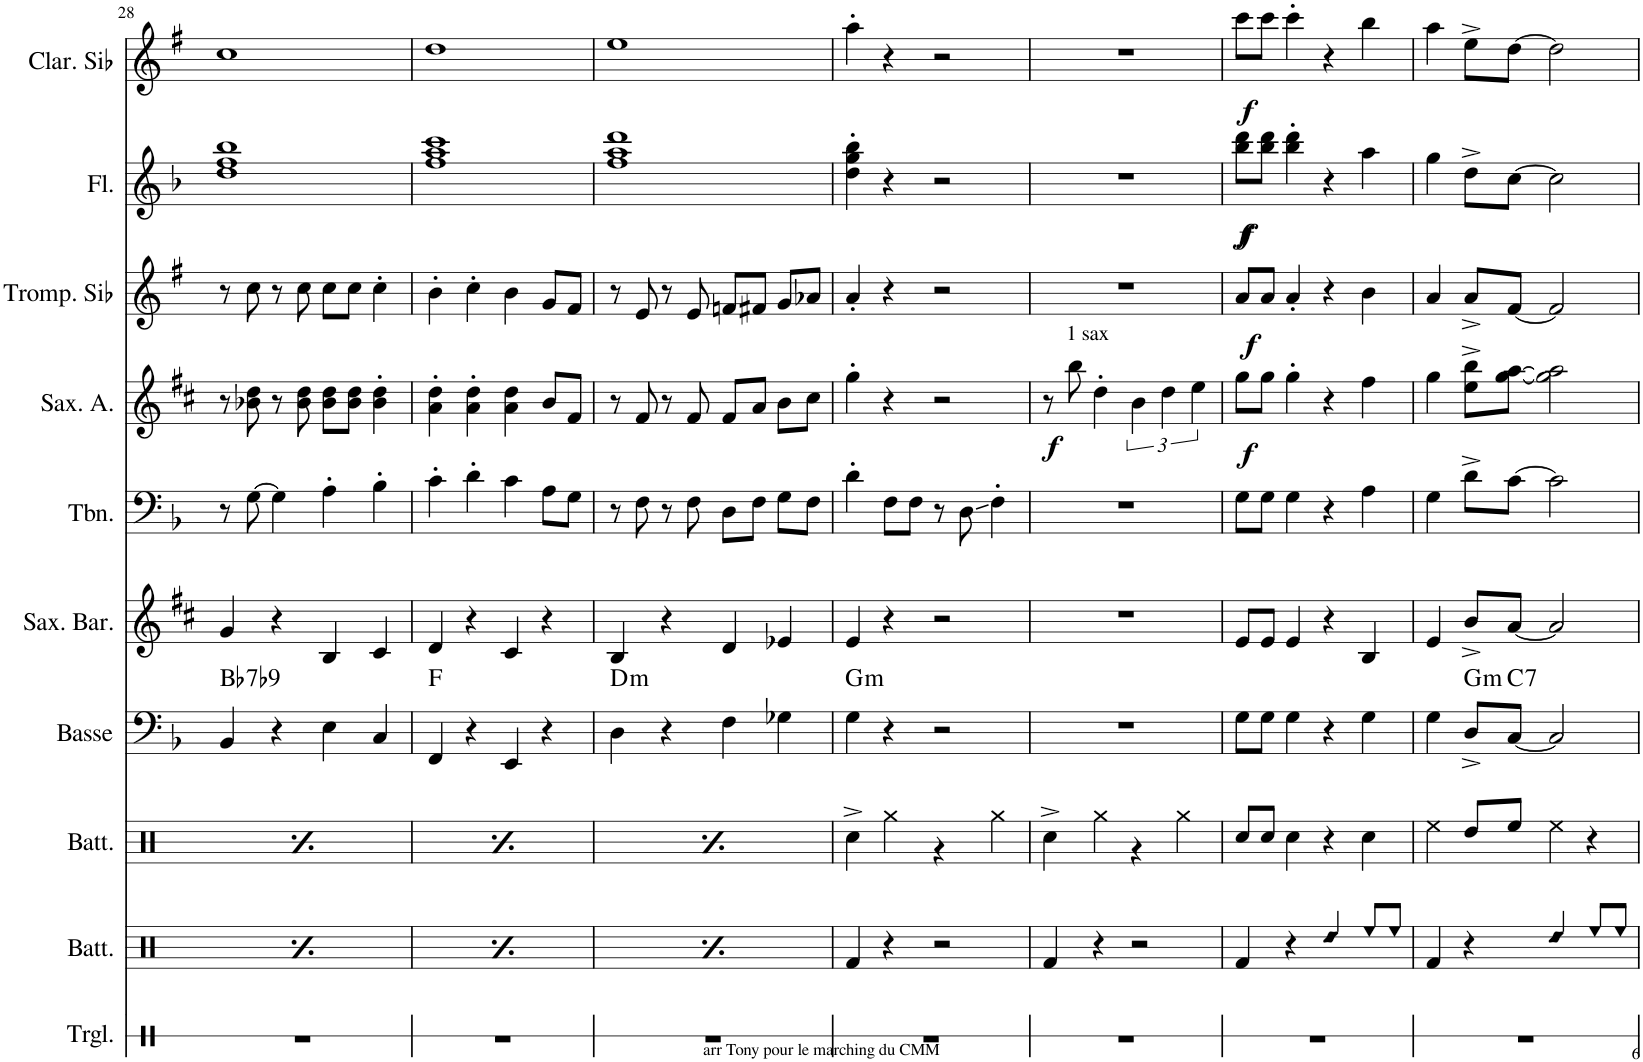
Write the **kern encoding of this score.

**kern	**kern	**kern	**kern	**harte	**kern	**kern	**kern	**dynam	**kern	**dynam	**kern	**dynam	**kern	**dynam
*part10	*part9	*part8	*part7	*part7	*part6	*part5	*part4	*part4	*part3	*part3	*part2	*part2	*part1	*part1
*staff10	*staff9	*staff8	*staff7	*	*staff6	*staff5	*staff4	*staff4	*staff3	*staff3	*staff2	*staff2	*staff1	*staff1
*I"Triangle	*I"Batterie	*I"Batterie	*I"Basse acoustique	*	*I"Saxophone Baryton	*I"Trombone	*I"Saxophone Alto	*	*I"Trompette en Sib	*	*I"Flûte	*	*I"Clarinette en Sib	*
*I'Trgl.	*I'Batt.	*I'Batt.	*I'Basse	*	*I'Sax. Bar.	*I'Tbn.	*I'Sax. A.	*	*I'Tromp. Sib	*	*I'Fl.	*	*I'Clar. Sib	*
!!LO:PB:g=z
*clefX	*clefX	*clefX	*clefF4	*	*clefG2	*clefF4	*clefG2	*	*clefG2	*	*clefG2	*	*clefG2	*
*	*	*	*Trd7c12	*	*Trd12c21	*	*Trd5c9	*	*Trd1c2	*	*	*	*Trd1c2	*
*k[]	*k[b-]	*k[b-]	*k[b-]	*	*k[f#c#]	*k[b-]	*k[f#c#]	*	*k[f#]	*	*k[b-]	*	*k[f#]	*
=28	=28	=28	=28	=28	=28	=28	=28	=28	=28	=28	=28	=28	=28	=28
!	!	!	!	!LO:H:kt=7	!	!	!	!	!	!	!	!	!	!
1r	4Rf/	4Ree\	4BB-/	Bb:7(b9)	4g/	8r	8r	.	8r	.	1dd 1ff 1bb-	.	1cc	.
.	.	.	.	.	.	[8G\	8b-X\ 8dd\	.	8cc\	.	.	.	.	.
.	4r	8Rgg/L	4r	.	4r	4G\]	8r	.	8r	.	.	.	.	.
.	.	8Rgg'>/J	.	.	.	.	8b-\ 8dd\	.	8cc\	.	.	.	.	.
!	!LO:N:head=diamond	!	!	!	!	!	!	!	!	!	!	!	!	!
.	4Rdd/	4Ree\	4E\	.	4B/	4A'\	8b-\ 8dd\L	.	8cc\L	.	.	.	.	.
.	.	.	.	.	.	.	8b-\ 8dd\J	.	8cc\J	.	.	.	.	.
.	8Ree/L	8Rgg/L	4C/	.	4c#/	4B-'\	4b-\' 4dd\'	.	4cc'\	.	.	.	.	.
.	8Ree/J	8Rgg'>/J	.	.	.	.	.	.	.	.	.	.	.	.
=29	=29	=29	=29	=29	=29	=29	=29	=29	=29	=29	=29	=29	=29	=29
1r	4Rf/	4Ree\	4FF/	F:maj	4d/	4c'\	4a\' 4dd\'	.	4b'\	.	1ff 1aa 1ccc	.	1dd	.
.	4r	8Rgg/L	4r	.	4r	4d'\	4a\' 4dd\'	.	4cc'\	.	.	.	.	.
.	.	8Rgg'>/J	.	.	.	.	.	.	.	.	.	.	.	.
!	!LO:N:head=diamond	!	!	!	!	!	!	!	!	!	!	!	!	!
.	4Rdd/	4Ree\	4EE/	.	4c#/	4c\	4a\ 4dd\	.	4b\	.	.	.	.	.
.	8Ree/L	8Rgg/L	4r	.	4r	8A\L	8b/L	.	8g/L	.	.	.	.	.
.	8Ree/J	8Rgg'>/J	.	.	.	8G\J	8f#/J	.	8f#/J	.	.	.	.	.
=30	=30	=30	=30	=30	=30	=30	=30	=30	=30	=30	=30	=30	=30	=30
!	!	!	!	!LO:H:kt=m	!	!	!	!	!	!	!	!	!	!
1r	4Rf/	4Ree\	4D\	D:min	4B/	8r	8r	.	8r	.	1ff 1aa 1ddd	.	1ee	.
.	.	.	.	.	.	8F\	8f#/	.	8e/	.	.	.	.	.
.	4r	8Rgg/L	4r	.	4r	8r	8r	.	8r	.	.	.	.	.
.	.	8Rgg'>/J	.	.	.	8F\	8f#/	.	8e/	.	.	.	.	.
!	!LO:N:head=diamond	!	!	!	!	!	!	!	!	!	!	!	!	!
.	4Rdd/	4Ree\	4F\	.	4d/	8D\L	8f#/L	.	8fn/L	.	.	.	.	.
.	.	.	.	.	.	8F\J	8a/J	.	8f#X/J	.	.	.	.	.
.	8Ree/L	8Rgg/L	4G-X\	.	4e-X/	8G\L	8b\L	.	8g/L	.	.	.	.	.
.	8Ree/J	8Rgg'>/J	.	.	.	8F\J	8cc#\J	.	8a-X/J	.	.	.	.	.
=31	=31	=31	=31	=31	=31	=31	=31	=31	=31	=31	=31	=31	=31	=31
*	*	*^	*	*	*	*	*	*	*	*	*	*	*	*
!	!	!	!	!	!LO:H:kt=m	!	!	!	!	!	!	!	!	!	!
1r	4Rf/	4Rcc^\	4ryy	4G\	G:min	4e/	4d'\	4gg'\	.	4a'/	.	4dd\' 4gg\' 4bb-\'	.	4aa'\	.
.	4r	4ryy	4Rgg\	4r	.	4r	8F\L	4r	.	4r	.	4r	.	4r	.
.	.	.	.	.	.	.	8F\J	.	.	.	.	.	.	.	.
.	2r	2ryy	4r	2r	.	2r	8r	2r	.	2r	.	2r	.	2r	.
.	.	.	.	.	.	.	8D\	.	.	.	.	.	.	.	.
.	.	.	4Rgg\	.	.	.	4F'\	.	.	.	.	.	.	.	.
=32	=32	=32	=32	=32	=32	=32	=32	=32	=32	=32	=32	=32	=32	=32	=32
!	!	!	!	!	!	!	!	!	!LO:DY:b	!	!	!	!	!	!
1r	4Rf/	4Rcc^\	4ryy	1r	.	1r	1r	8r	f	1r	.	1r	.	1r	.
!	!	!	!	!	!	!	!	!LO:TX:a:t=1 sax	!	!	!	!	!	!	!
.	.	.	.	.	.	.	.	8bb\	.	.	.	.	.	.	.
.	4r	4ryy	4Rgg\	.	.	.	.	4dd'\	.	.	.	.	.	.	.
.	2r	2ryy	4r	.	.	.	.	6b\	.	.	.	.	.	.	.
.	.	.	.	.	.	.	.	6dd\	.	.	.	.	.	.	.
.	.	.	4Rgg\	.	.	.	.	.	.	.	.	.	.	.	.
.	.	.	.	.	.	.	.	6ee\	.	.	.	.	.	.	.
*	*	*v	*v	*	*	*	*	*	*	*	*	*	*	*	*
=33	=33	=33	=33	=33	=33	=33	=33	=33	=33	=33	=33	=33	=33	=33
!	!	!	!	!	!	!	!	!LO:DY:b	!	!LO:DY:b	!	!LO:DY:b	!	!
!	!	!	!	!	!	!	!	!	!	!	!	!LO:DY:n=1:b	!	!LO:DY:b
1r	4Rf/	8Rcc/L	8G\L	.	8e/L	8G\L	8gg\L	f	8a/L	f	8bb-\ 8ddd\L	f f	8ccc\L	f
.	.	8Rcc/J	8G\J	.	8e/J	8G\J	8gg\J	.	8a/J	.	8bb-\ 8ddd\J	.	8ccc\J	.
.	4r	4Rcc\	4G\	.	4e/	4G\	4gg'\	.	4a'/	.	4bb-\' 4ddd\'	.	4ccc'\	.
!	!LO:N:head=diamond	!	!	!	!	!	!	!	!	!	!	!	!	!
.	4Rdd/	4r	4r	.	4r	4r	4r	.	4r	.	4r	.	4r	.
.	8Ree/L	4Rcc\	4G\	.	4B/	4A\	4ff#\	.	4b\	.	4aa\	.	4bb\	.
.	8Ree/J	.	.	.	.	.	.	.	.	.	.	.	.	.
=34	=34	=34	=34	=34	=34	=34	=34	=34	=34	=34	=34	=34	=34	=34
1r	4Rf/	4Ree\	4G\	.	4e/	4G\	4gg\	.	4a/	.	4gg\	.	4aa\	.
!	!	!	!	!LO:H:kt=m	!	!	!	!	!	!	!	!	!	!
.	4r	8Rdd/L	8D^/L	G:min	8b^/L	8d^\L	8ee\^ 8bb\^L	.	8a^/L	.	8dd^\L	.	8ee^\L	.
!	!	!	!	!LO:H:kt=7	!	!	!	!	!	!	!	!	!	!
.	.	8Ree'/J	[8C/J	C:7	[8a/J	[8c\J	[8gg\ [8aa\J	.	[8f#/J	.	[8cc\J	.	[8dd\J	.
!	!LO:N:head=diamond	!	!	!	!	!	!	!	!	!	!	!	!	!
.	4Rdd/	4Ree\	2C/]	.	2a/]	2c\]	2gg\] 2aa\]	.	2f#/]	.	2cc\]	.	2dd\]	.
.	8Ree/L	4r	.	.	.	.	.	.	.	.	.	.	.	.
.	8Ree/J	.	.	.	.	.	.	.	.	.	.	.	.	.
=	=	=	=	=	=	=	=	=	=	=	=	=	=	=
*-	*-	*-	*-	*-	*-	*-	*-	*-	*-	*-	*-	*-	*-	*-
